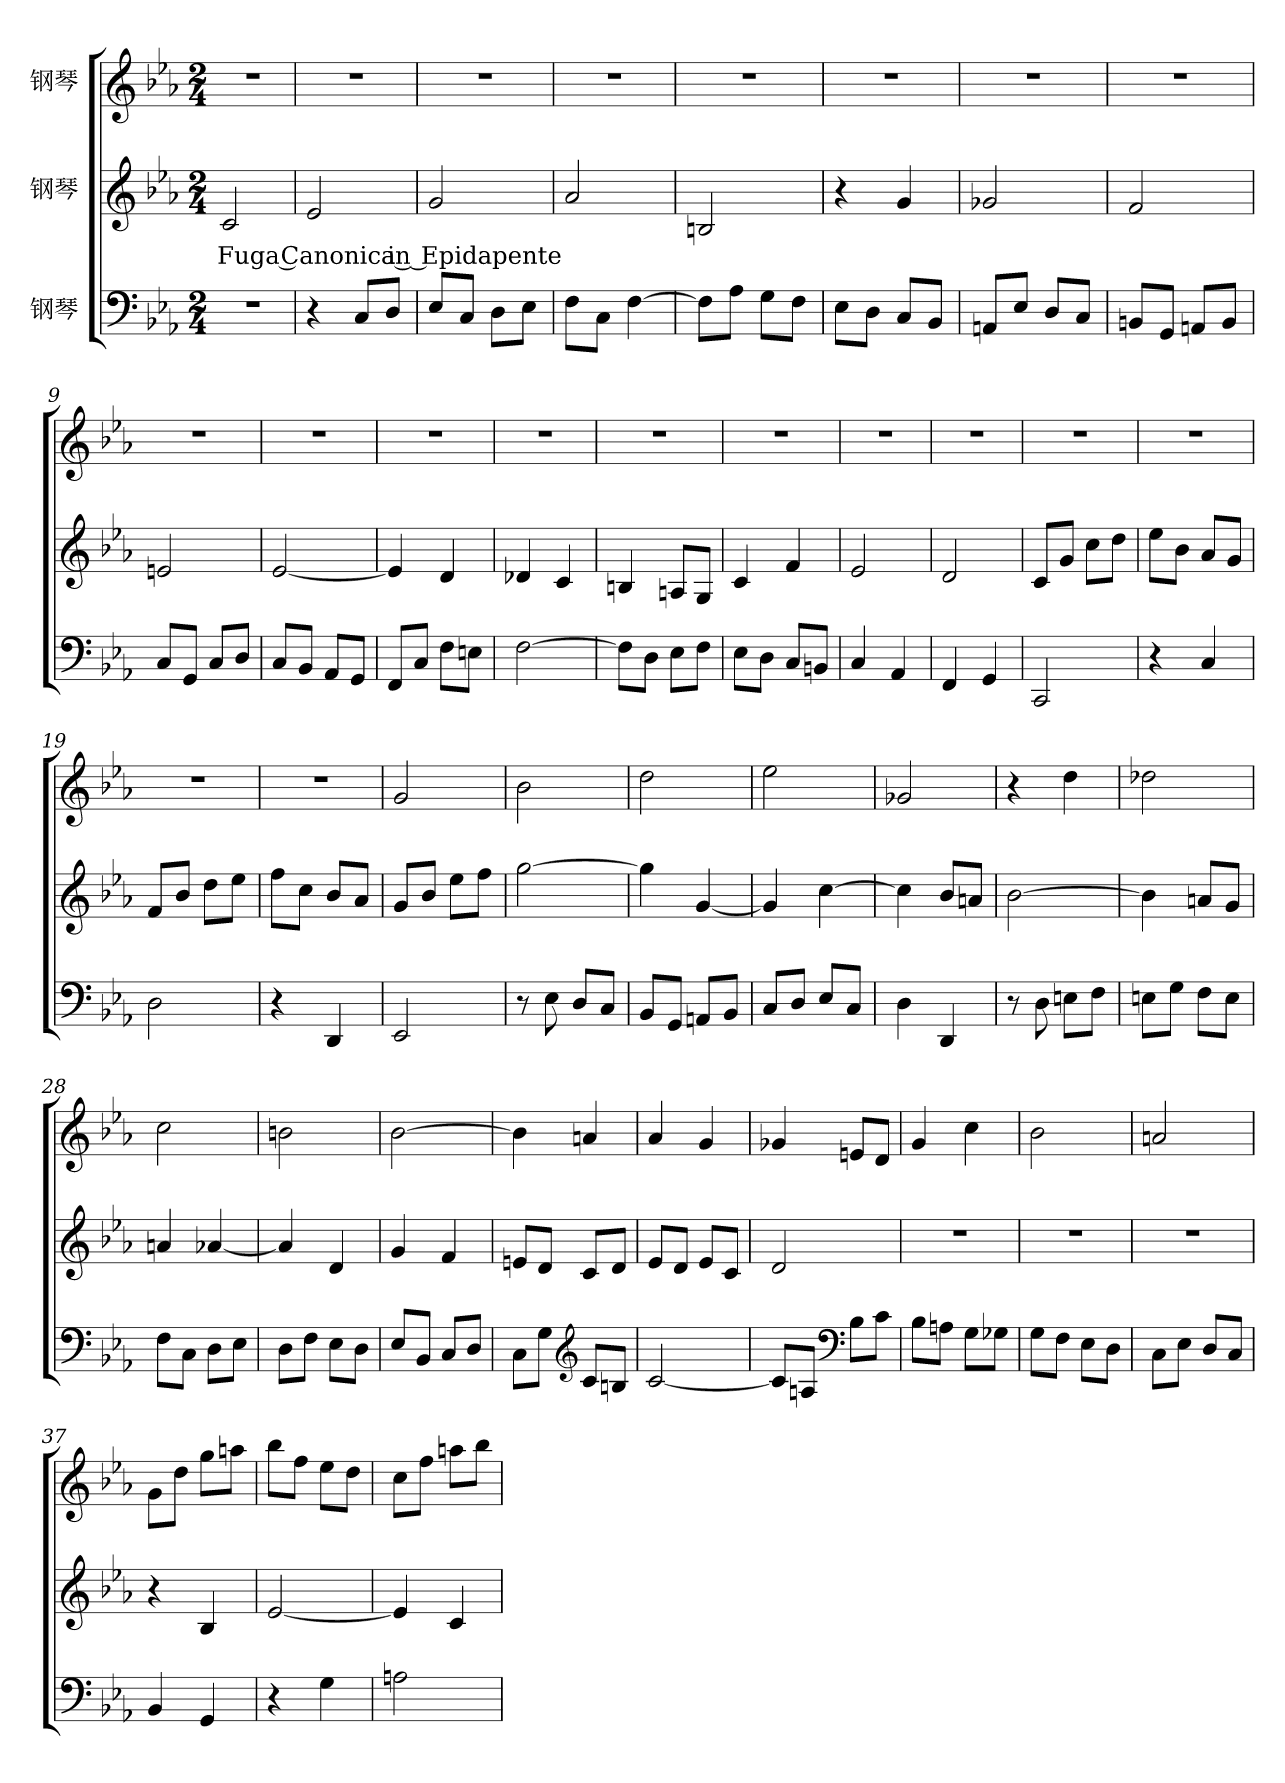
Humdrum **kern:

**kern	**kern	**text	**kern
*part3	*part2	*part2	*part1
*staff3	*staff2	*staff2	*staff1
*I"钢琴	*I"钢琴	*	*I"钢琴
*clefF4	*clefG2	*	*clefG2
*k[b-e-a-]	*k[b-e-a-]	*	*k[b-e-a-]
*M2/4	*M2/4	*	*M2/4
*MM180	*MM180	*	*MM180
=1	=1	=1	=1
2r	2c/	Fuga Canonica in Epidapente	2r
=2	=2	=2	=2
4r	2e-/	.	2r
8C/L	.	.	.
8D/J	.	.	.
=3	=3	=3	=3
8E-/L	2g/	.	2r
8C/J	.	.	.
8D\L	.	.	.
8E-\J	.	.	.
=4	=4	=4	=4
8F\L	2a-/	.	2r
8C\J	.	.	.
[4F\	.	.	.
=5	=5	=5	=5
8F\L]	2Bn/	.	2r
8A-\J	.	.	.
8G\L	.	.	.
8F\J	.	.	.
=6	=6	=6	=6
8E-\L	4r	.	2r
8D\J	.	.	.
8C/L	4g/	.	.
8BB-/J	.	.	.
!!LO:LB:g=z
=7	=7	=7	=7
8AAn/L	2g-X/	.	2r
8E-/J	.	.	.
8D/L	.	.	.
8C/J	.	.	.
=8	=8	=8	=8
8BBn/L	2f/	.	2r
8GG/J	.	.	.
8AAn/L	.	.	.
8BB/J	.	.	.
=9	=9	=9	=9
8C/L	2en/	.	2r
8GG/J	.	.	.
8C/L	.	.	.
8D/J	.	.	.
=10	=10	=10	=10
8C/L	[2e-/	.	2r
8BB-/J	.	.	.
8AA-/L	.	.	.
8GG/J	.	.	.
=11	=11	=11	=11
8FF/L	4e-/]	.	2r
8C/J	.	.	.
8F\L	4d/	.	.
8En\J	.	.	.
=12	=12	=12	=12
[2F\	4d-X/	.	2r
.	4c/	.	.
=13	=13	=13	=13
8F\L]	4Bn/	.	2r
8D\J	.	.	.
8E-\L	8An/L	.	.
8F\J	8G/J	.	.
=14	=14	=14	=14
8E-\L	4c/	.	2r
8D\J	.	.	.
8C/L	4f/	.	.
8BBn/J	.	.	.
!!LO:LB:g=z
=15	=15	=15	=15
4C/	2e-/	.	2r
4AA-/	.	.	.
=16	=16	=16	=16
4FF/	2d/	.	2r
4GG/	.	.	.
=17	=17	=17	=17
2CC/	8c/L	.	2r
.	8g/J	.	.
.	8cc\L	.	.
.	8dd\J	.	.
=18	=18	=18	=18
4r	8ee-\L	.	2r
.	8b-\J	.	.
4C/	8a-/L	.	.
.	8g/J	.	.
=19	=19	=19	=19
2D\	8f/L	.	2r
.	8b-/J	.	.
.	8dd\L	.	.
.	8ee-\J	.	.
=20	=20	=20	=20
4r	8ff\L	.	2r
.	8cc\J	.	.
4DD/	8b-/L	.	.
.	8a-/J	.	.
=21	=21	=21	=21
2EE-/	8g/L	.	2g/
.	8b-/J	.	.
.	8ee-\L	.	.
.	8ff\J	.	.
=22	=22	=22	=22
8r	[2gg\	.	2b-\
8E-\	.	.	.
8D/L	.	.	.
8C/J	.	.	.
=23	=23	=23	=23
8BB-/L	4gg\]	.	2dd\
8GG/J	.	.	.
8AAn/L	[4g/	.	.
8BB-/J	.	.	.
!!LO:LB:g=z
=24	=24	=24	=24
8C/L	4g/]	.	2ee-\
8D/J	.	.	.
8E-/L	[4cc\	.	.
8C/J	.	.	.
=25	=25	=25	=25
4D\	4cc\]	.	2g-X/
4DD/	8b-/L	.	.
.	8an/J	.	.
=26	=26	=26	=26
8r	[2b-\	.	4r
8D\	.	.	.
8En\L	.	.	4dd\
8F\J	.	.	.
=27	=27	=27	=27
8En\L	4b-\]	.	2dd-X\
8G\J	.	.	.
8F\L	8an/L	.	.
8E\J	8g/J	.	.
=28	=28	=28	=28
8F\L	4an/	.	2cc\
8C\J	.	.	.
8D\L	[4a-X/	.	.
8E-\J	.	.	.
=29	=29	=29	=29
8D\L	4a-/]	.	2bn\
8F\J	.	.	.
8E-\L	4d/	.	.
8D\J	.	.	.
=30	=30	=30	=30
8E-/L	4g/	.	[2b-\
8BB-/J	.	.	.
8C/L	4f/	.	.
8D/J	.	.	.
=31	=31	=31	=31
8C\L	8en/L	.	4b-\]
8G\J	8d/J	.	.
*clefG2	*	*	*
8c/L	8c/L	.	4an/
8Bn/J	8d/J	.	.
!!LO:PB:g=z
=32	=32	=32	=32
[2c/	8e-/L	.	4a-/
.	8d/J	.	.
.	8e-/L	.	4g/
.	8c/J	.	.
=33	=33	=33	=33
8c/L]	2d/	.	4g-X/
8An/J	.	.	.
*clefF4	*	*	*
8B-\L	.	.	8en/L
8c\J	.	.	8d/J
=34	=34	=34	=34
8B-\L	2r	.	4g/
8An\J	.	.	.
8G\L	.	.	4cc\
8G-X\J	.	.	.
=35	=35	=35	=35
8G\L	2r	.	2b-\
8F\J	.	.	.
8E-\L	.	.	.
8D\J	.	.	.
=36	=36	=36	=36
8C\L	2r	.	2an/
8E-\J	.	.	.
8D/L	.	.	.
8C/J	.	.	.
=37	=37	=37	=37
4BB-/	4r	.	8g\L
.	.	.	8dd\J
4GG/	4B-/	.	8gg\L
.	.	.	8aan\J
=38	=38	=38	=38
4r	[2e-/	.	8bb-\L
.	.	.	8ff\J
4G\	.	.	8ee-\L
.	.	.	8dd\J
!!LO:LB:g=z
=39	=39	=39	=39
2An\	4e-/]	.	8cc\L
.	.	.	8ff\J
.	4c/	.	8aan\L
.	.	.	8bb-\J
=	=	=	=
*-	*-	*-	*-
